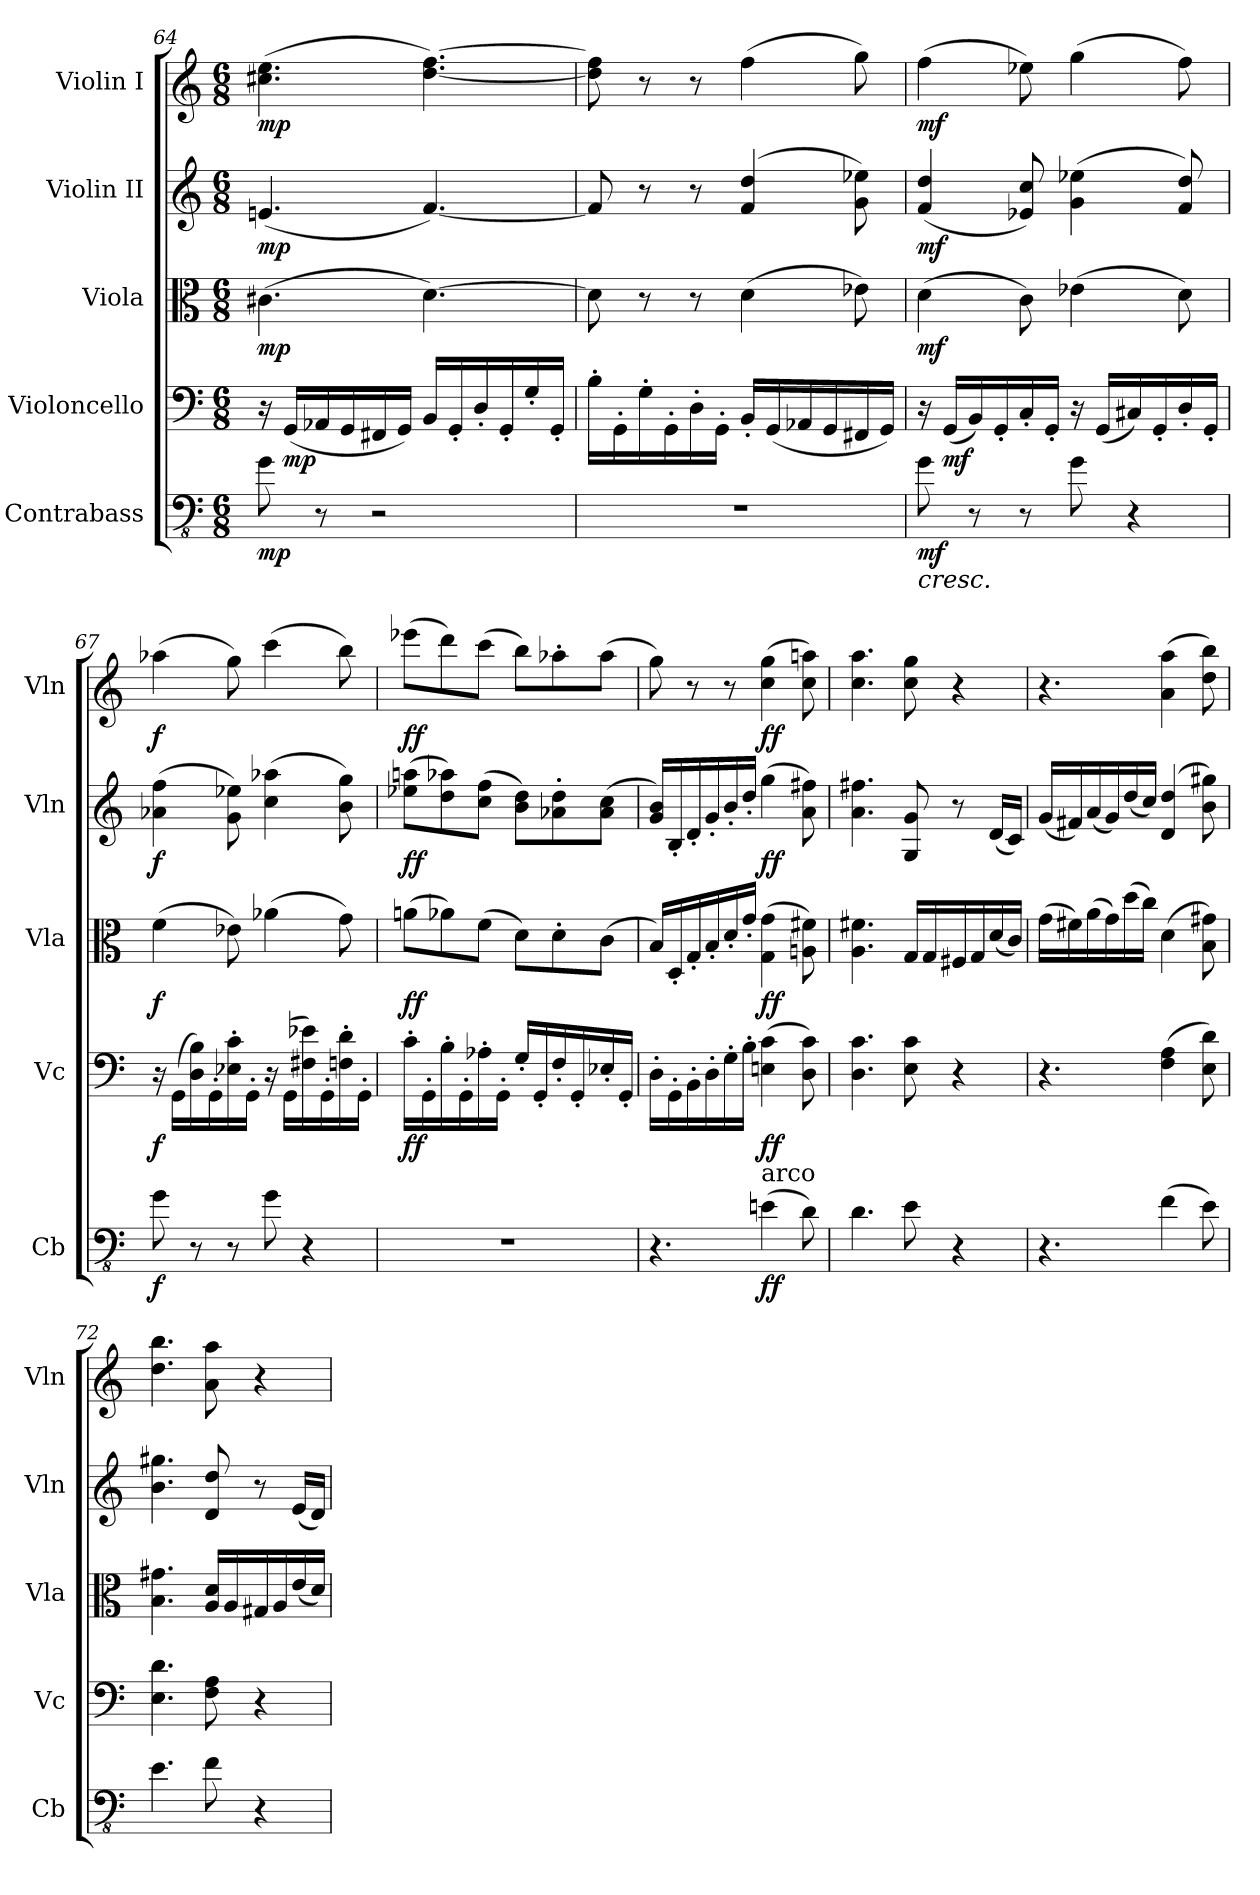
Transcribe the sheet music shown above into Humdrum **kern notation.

**kern	**dynam	**kern	**dynam	**kern	**dynam	**kern	**dynam	**kern	**dynam
*part5	*part5	*part4	*part4	*part3	*part3	*part2	*part2	*part1	*part1
*staff5	*staff5	*staff4	*staff4	*staff3	*staff3	*staff2	*staff2	*staff1	*staff1
*I"Contrabass	*	*I"Violoncello	*	*I"Viola	*	*I"Violin II	*	*I"Violin I	*
*I'Cb	*	*I'Vc	*	*I'Vla	*	*I'Vln	*	*I'Vln	*
*clefFv4	*	*clefF4	*	*clefC3	*	*clefG2	*	*clefG2	*
*ITrd7c12	*	*	*	*	*	*	*	*	*
*k[]	*	*k[]	*	*k[]	*	*k[]	*	*k[]	*
*M6/8	*	*M6/8	*	*M6/8	*	*M6/8	*	*M6/8	*
=64	=64	=64	=64	=64	=64	=64	=64	=64	=64
!	!LO:DY:b	!	!	!	!LO:DY:b	!	!LO:DY:b	!	!LO:DY:b
8GG\	mp	16r	.	(4.c#X\	mp	(4.en/	mp	(4.cc#X\ 4.ee\	mp
!	!	!	!LO:DY:b	!	!	!	!	!	!
.	.	(16GG/LL	mp	.	.	.	.	.	.
8r	.	16AA-X/	.	.	.	.	.	.	.
.	.	16GG/	.	.	.	.	.	.	.
2r	.	16FF#X/	.	.	.	.	.	.	.
.	.	16GG/JJ)	.	.	.	.	.	.	.
.	.	16BB/LL	.	[4.d\)	.	[4.f/)	.	[4.dd\ [4.ff\)	.
.	.	16GG'/	.	.	.	.	.	.	.
.	.	16D'/	.	.	.	.	.	.	.
.	.	16GG'/	.	.	.	.	.	.	.
.	.	16G'/	.	.	.	.	.	.	.
.	.	16GG'/JJ	.	.	.	.	.	.	.
!!LO:LB:g=z
=65	=65	=65	=65	=65	=65	=65	=65	=65	=65
2.r	.	16B'\LL	.	8d\]	.	8f/]	.	8dd\] 8ff\]	.
.	.	16GG'\	.	.	.	.	.	.	.
.	.	16G'\	.	8r	.	8r	.	8r	.
.	.	16GG'\	.	.	.	.	.	.	.
.	.	16D'\	.	8r	.	8r	.	8r	.
.	.	16GG'\JJ	.	.	.	.	.	.	.
.	.	16BB'/LL	.	(4d\	.	(4f/ 4dd/	.	(4ff\	.
.	.	(16GG/	.	.	.	.	.	.	.
.	.	16AA-X/	.	.	.	.	.	.	.
.	.	16GG/	.	.	.	.	.	.	.
.	.	16FF#X/	.	8e-X\)	.	8g\ 8ee-X\)	.	8gg\)	.
.	.	16GG/JJ)	.	.	.	.	.	.	.
=66	=66	=66	=66	=66	=66	=66	=66	=66	=66
!	!LO:HP:b	!	!	!	!	!	!	!	!
!	!LO:DY:n=1:b	!	!	!	!LO:DY:b	!	!LO:DY:b	!	!LO:DY:b
8GG\	< mf	16r	.	(4d\	mf	(4f/ 4dd/	mf	(4ff\	mf
!	!	!	!LO:DY:b	!	!	!	!	!	!
.	.	(16GG/LL	mf	.	.	.	.	.	.
8r	.	16BB/)	.	.	.	.	.	.	.
.	.	16GG'/	.	.	.	.	.	.	.
8r	.	16C'/	.	8c\)	.	8e-X/ 8cc/)	.	8ee-X\)	.
.	.	16GG'/JJ	.	.	.	.	.	.	.
8GG\	.	16r	.	(4e-X\	.	(4g\ 4ee-X\	.	(4gg\	.
.	.	(16GG/LL	.	.	.	.	.	.	.
4r	.	16C#X/)	.	.	.	.	.	.	.
.	.	16GG'/	.	.	.	.	.	.	.
.	.	16D'/	.	8d\)	.	8f/ 8dd/)	.	8ff\)	.
.	.	16GG'/JJ	.	.	.	.	.	.	.
=67	=67	=67	=67	=67	=67	=67	=67	=67	=67
!	!LO:DY:b	!	!LO:DY:b	!	!LO:DY:b	!	!LO:DY:b	!	!LO:DY:b
8GG\	f	16r	f	(4f\	f	(4a-X\ 4ff\	f	(4aa-X\	f
.	.	(16GG\LL	.	.	.	.	.	.	.
8r	.	16D\ 16B\)	.	.	.	.	.	.	.
.	.	16GG'\	.	.	.	.	.	.	.
8r	.	16E-X\' 16c\'	.	8e-X\)	.	8g\ 8ee-X\)	.	8gg\)	.
.	.	16GG'\JJ	.	.	.	.	.	.	.
8GG\	.	16r	.	(4a-X\	.	(4cc\ 4aa-X\	.	(4ccc\	.
.	.	(16GG\LL	.	.	.	.	.	.	.
4r	[	16F#X\ 16e-X\)	.	.	.	.	.	.	.
.	.	16GG'\	.	.	.	.	.	.	.
.	.	16Fn\' 16d\'	.	8g\)	.	8b\ 8gg\)	.	8bb\)	.
.	.	16GG'\JJ	.	.	.	.	.	.	.
=68	=68	=68	=68	=68	=68	=68	=68	=68	=68
!	!	!	!LO:DY:b	!	!LO:DY:b	!	!LO:DY:b	!	!LO:DY:b
2.r	.	16c'\LL	ff	(8an\L	ff	(8ee-X\ 8aan\L	ff	(8eee-X\L	ff
.	.	16GG'\	.	.	.	.	.	.	.
.	.	16B'\	.	8a-X\)	.	8dd\ 8aa-X\)	.	8ddd\)	.
.	.	16GG'\	.	.	.	.	.	.	.
.	.	16A-X'\	.	(8f\J	.	(8cc\ 8ff\J	.	(8ccc\J	.
.	.	16GG'\JJ	.	.	.	.	.	.	.
.	.	16G'/LL	.	8d\L)	.	8b\ 8dd\L)	.	8bb\L)	.
.	.	16GG'/	.	.	.	.	.	.	.
.	.	16F'/	.	8d'\	.	8a-X\' 8dd\'	.	8aa-X'\	.
.	.	16GG'/	.	.	.	.	.	.	.
.	.	16E-X'/	.	(8c\J	.	(8a-\ 8cc\J	.	(8aa-\J	.
.	.	16GG'/JJ	.	.	.	.	.	.	.
!!LO:PB:g=z
=69	=69	=69	=69	=69	=69	=69	=69	=69	=69
4.r	.	16D'\LL	.	16B/LL)	.	16g/ 16b/LL)	.	8gg\)	.
.	.	16GG'\	.	16D'/	.	16B'/	.	.	.
.	.	16BB'\	.	16G'/	.	16d'/	.	8r	.
.	.	16D'\	.	16B'/	.	16g'/	.	.	.
.	.	16G'\	.	16d'/	.	16b'/	.	8r	.
.	.	16B'\JJ	.	16g'/JJ	.	16dd'/JJ	.	.	.
!LO:TX:a:t=arco	!	!	!	!	!	!	!	!	!
!	!LO:DY:b	!	!LO:DY:b	!	!LO:DY:b	!	!LO:DY:b	!	!LO:DY:b
(4EEn\	ff	(4En\ 4c\	ff	(4G\ 4g\	ff	(4gg\	ff	(4cc\ 4gg\	ff
8DD\)	.	8D\ 8c\)	.	8An\ 8f#X\)	.	8a\ 8ff#X\)	.	8cc\ 8aan\)	.
=70	=70	=70	=70	=70	=70	=70	=70	=70	=70
4.DD\	.	4.D\ 4.c\	.	4.A\ 4.f#X\	.	4.a\ 4.ff#X\	.	4.cc\ 4.aa\	.
8EE\	.	8E\ 8c\	.	16G/LL	.	8G/ 8g/	.	8cc\ 8gg\	.
.	.	.	.	16G/	.	.	.	.	.
4r	.	4r	.	16F#X/	.	8r	.	4r	.
.	.	.	.	16G/	.	.	.	.	.
.	.	.	.	(16d/	.	(16d/LL	.	.	.
.	.	.	.	16c/JJ)	.	16c/JJ)	.	.	.
=71	=71	=71	=71	=71	=71	=71	=71	=71	=71
4.r	.	4.r	.	(16g\LL	.	(16g/LL	.	4.r	.
.	.	.	.	16f#X\)	.	16f#X/)	.	.	.
.	.	.	.	(16a\	.	(16a/	.	.	.
.	.	.	.	16g\)	.	16g/)	.	.	.
.	.	.	.	(16dd\	.	(16dd/	.	.	.
.	.	.	.	16cc\JJ)	.	16cc/JJ)	.	.	.
(4FF\	.	(4F\ 4A\	.	(4d\	.	(4d/ 4dd/	.	(4a\ 4aa\	.
8EE\)	.	8E\ 8d\)	.	8B\ 8g#X\)	.	8b\ 8gg#X\)	.	8dd\ 8bb\)	.
=72	=72	=72	=72	=72	=72	=72	=72	=72	=72
4.EE\	.	4.E\ 4.d\	.	4.B\ 4.g#X\	.	4.b\ 4.gg#X\	.	4.dd\ 4.bb\	.
8FF\	.	8F\ 8A\	.	16A/ 16d/LL	.	8d/ 8dd/	.	8a\ 8aa\	.
.	.	.	.	16A/	.	.	.	.	.
4r	.	4r	.	16G#X/	.	8r	.	4r	.
.	.	.	.	16A/	.	.	.	.	.
.	.	.	.	(16e/	.	(16e/LL	.	.	.
.	.	.	.	16d/JJ)	.	16d/JJ)	.	.	.
=	=	=	=	=	=	=	=	=	=
*-	*-	*-	*-	*-	*-	*-	*-	*-	*-
